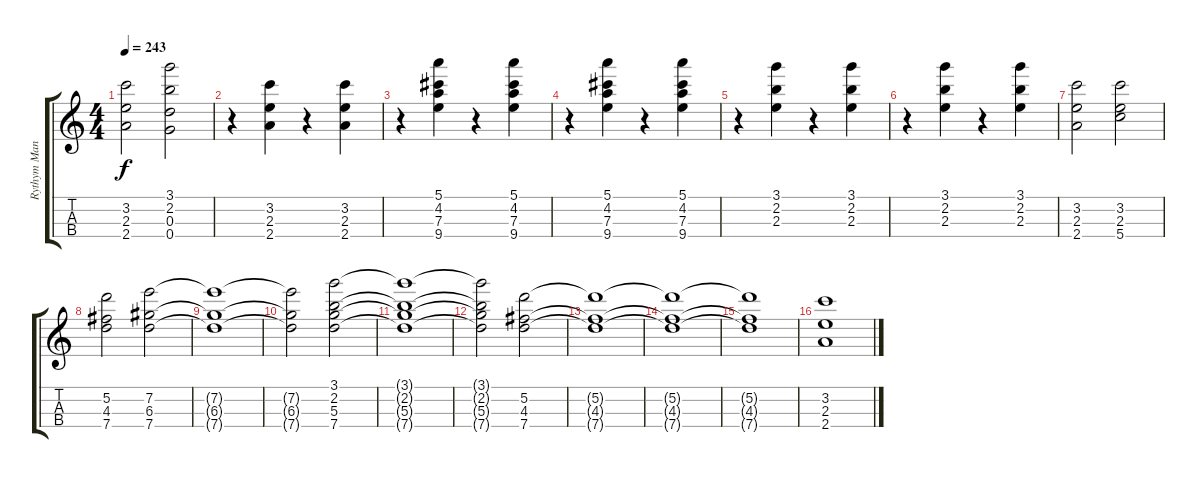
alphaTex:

\track ("Rythym Mandolin" "Rythym Man") {instrument banjo}
\staff {score tabs}
\tuning (E5 A4 D4 G3) {hide}
\displaytranspose 12
\ts (4 4)
\tempo 243
\clef g2
\ks c
(3.2 2.3 2.4).2{dy f} (3.1 2.2 0.3 0.4).2 |
r.4 (3.2 2.3 2.4).4 r.4 (3.2 2.3 2.4).4 |
r.4 (5.1 4.2 7.3 9.4).4 r.4 (5.1 4.2 7.3 9.4).4 |
r.4 (5.1 4.2 7.3 9.4).4 r.4 (5.1 4.2 7.3 9.4).4 |
r.4 (3.1 2.2 2.3).4 r.4 (3.1 2.2 2.3).4 |
r.4 (3.1 2.2 2.3).4 r.4 (3.1 2.2 2.3).4 |
(3.2 2.3 2.4).2 (3.2 2.3 5.4).2 |
(5.2 4.3 7.4).2 (7.2 6.3 7.4).2 |
(7.2{t} 6.3{t} 7.4{t}).1 |
(7.2{t} 6.3{t} 7.4{t}).2 (3.1 2.2 5.3 7.4).2 |
(3.1{t} 2.2{t} 5.3{t} 7.4{t}).1 |
(3.1{t} 2.2{t} 5.3{t} 7.4{t}).2 (5.2 4.3 7.4).2 |
(5.2{t} 4.3{t} 7.4{t}).1 |
(5.2{t} 4.3{t} 7.4{t}).1 |
(5.2{t} 4.3{t} 7.4{t}).1 |
(3.2 2.3 2.4).1
